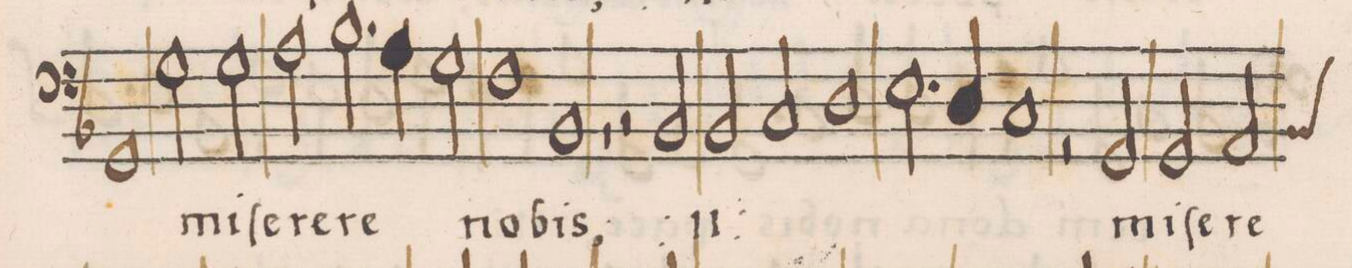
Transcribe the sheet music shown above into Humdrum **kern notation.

**kern	**text
*I"BASSVS	*
*clefF4	*
*k[b-]	*
*met(C|)	*
*M2/1	*
1GG/	-bis
*	*Xij
=71-	=71-
2G\	mi-
2G\	-ſe-
2A\	-re-
2.B-\	-re
=72-	=72-
4A\	.
2G\	.
1F\	no-
=73-	=73-
1BB-/	-bis;
1r	.
=74-	=74-
2r	.
*	*ij
2BB-/	mi-
2BB-/	-ſe-
2C/	-re-
=75-	=75-
1D\	-re
2.E\	no-
4D/	.
=76-	=76-
1C/	-bis
*	*Xij
2r	.
2GG/	mi-
=77-	=77-
2GG/	-ſe-
*custos:BB-	*
2AA/	-re
*-	*-
